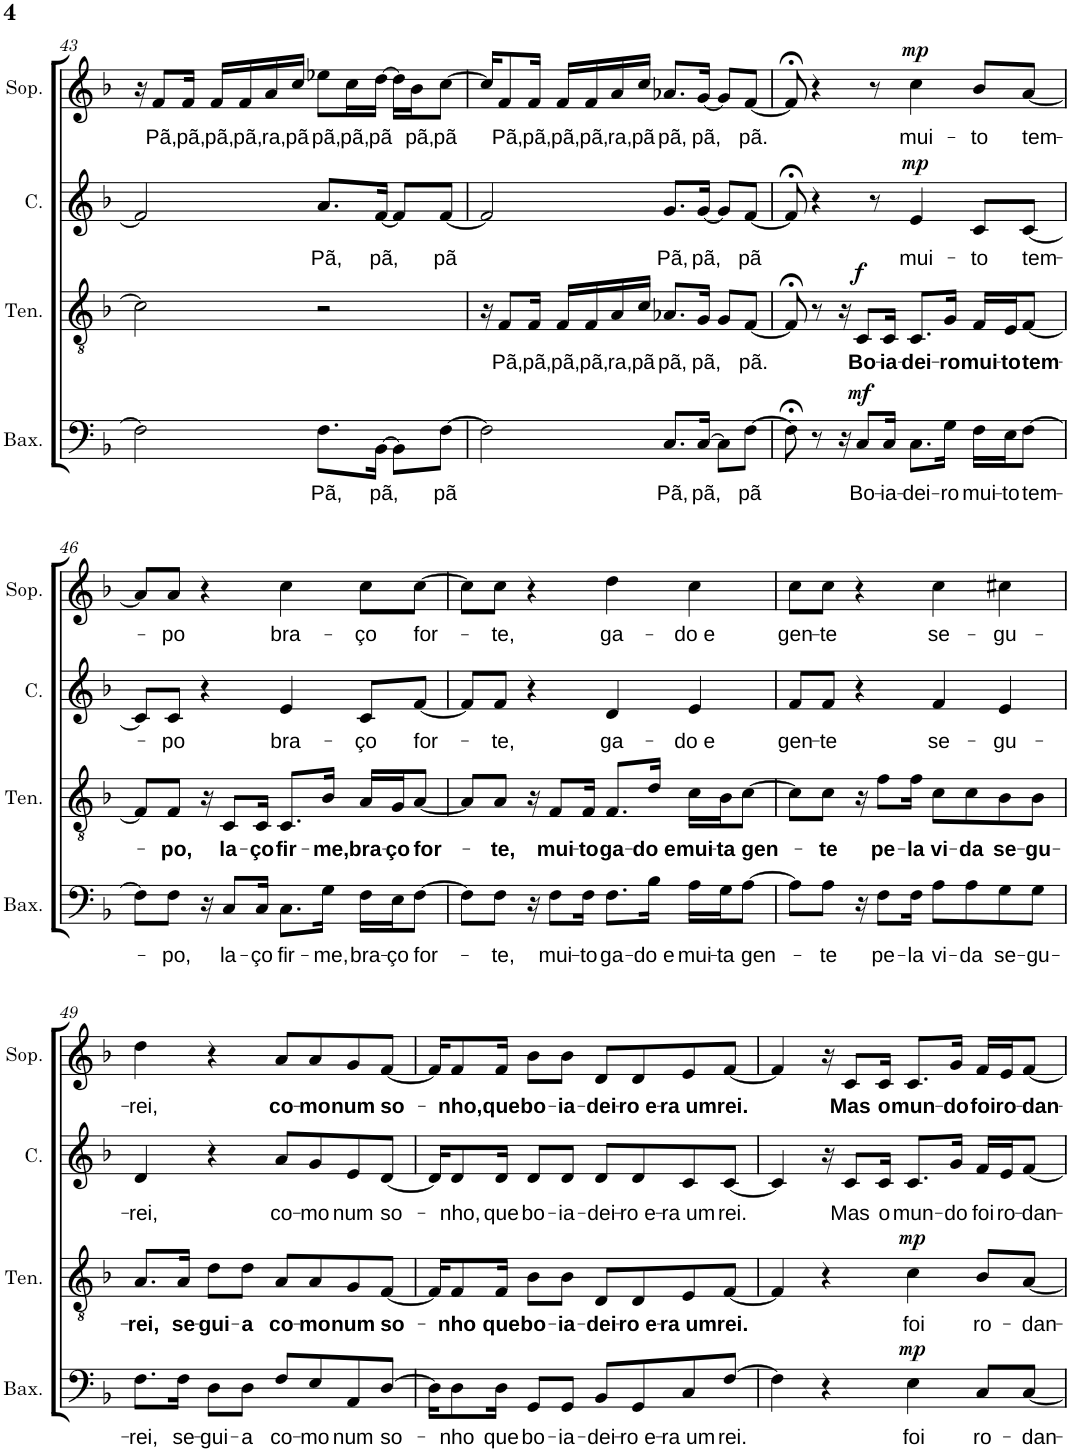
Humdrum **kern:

**kern	**text	**dynam	**kern	**text	**dynam	**kern	**text	**dynam	**kern	**text	**dynam
*part4	*part4	*part4	*part3	*part3	*part3	*part2	*part2	*part2	*part1	*part1	*part1
*staff4	*staff4	*staff4	*staff3	*staff3	*staff3	*staff2	*staff2	*staff2	*staff1	*staff1	*staff1
*I"Baixo	*	*	*I"Tenor	*	*	*I"Contralto	*	*	*I"Soprano	*	*
*I'Bax.	*	*	*I'Ten.	*	*	*I'C.	*	*	*I'Sop.	*	*
!!LO:PB:g=z
*clefF4	*	*	*clefGv2	*	*	*clefG2	*	*	*clefG2	*	*
*k[b-]	*	*	*k[b-]	*	*	*k[b-]	*	*	*k[b-]	*	*
*M4/4	*	*	*M4/4	*	*	*M4/4	*	*	*M4/4	*	*
=43	=43	=43	=43	=43	=43	=43	=43	=43	=43	=43	=43
2F\]	.	.	2c\]	.	.	2f/]	.	.	16r	.	.
!	!	!	!	!	!	!	!	!	!	!LO:LY:b	!
.	.	.	.	.	.	.	.	.	8f/L	Pã,	.
!	!	!	!	!	!	!	!	!	!	!LO:LY:b	!
.	.	.	.	.	.	.	.	.	16f/Jk	pã,	.
!	!	!	!	!	!	!	!	!	!	!LO:LY:b	!
.	.	.	.	.	.	.	.	.	16f/LL	pã,	.
!	!	!	!	!	!	!	!	!	!	!LO:LY:b	!
.	.	.	.	.	.	.	.	.	16f/	pã,	.
!	!	!	!	!	!	!	!	!	!	!LO:LY:b	!
.	.	.	.	.	.	.	.	.	16a/	ra,	.
!	!	!	!	!	!	!	!	!	!	!LO:LY:b	!
.	.	.	.	.	.	.	.	.	16cc/JJ	pã	.
!	!LO:LY:b	!	!	!	!	!	!LO:LY:b	!	!	!LO:LY:b	!
8.F\L	Pã,	.	2r	.	.	8.a/L	Pã,	.	8ee-X\L	pã,	.
!	!	!	!	!	!	!	!	!	!	!LO:LY:b	!
.	.	.	.	.	.	.	.	.	16cc\L	pã,	.
!	!LO:LY:b	!	!	!	!	!	!LO:LY:b	!	!	!LO:LY:b	!
[16BB-\Jk	pã,	.	.	.	.	[16f/Jk	pã,	.	[16dd\JJ	pã	.
8BB-\L]	.	.	.	.	.	8f/L]	.	.	16dd\LL]	.	.
!	!	!	!	!	!	!	!	!	!	!LO:LY:b	!
.	.	.	.	.	.	.	.	.	16b-\J	pã,	.
!	!LO:LY:b	!	!	!	!	!	!LO:LY:b	!	!	!LO:LY:b	!
[8F\J	pã	.	.	.	.	[8f/J	pã	.	[8cc\J	pã	.
=44	=44	=44	=44	=44	=44	=44	=44	=44	=44	=44	=44
2F\]	.	.	16r	.	.	2f/]	.	.	16cc/KL]	.	.
!	!	!	!	!LO:LY:b	!	!	!	!	!	!LO:LY:b	!
.	.	.	8F/L	Pã,	.	.	.	.	8f/	Pã,	.
!	!	!	!	!LO:LY:b	!	!	!	!	!	!LO:LY:b	!
.	.	.	16F/Jk	pã,	.	.	.	.	16f/Jk	pã,	.
!	!	!	!	!LO:LY:b	!	!	!	!	!	!LO:LY:b	!
.	.	.	16F/LL	pã,	.	.	.	.	16f/LL	pã,	.
!	!	!	!	!LO:LY:b	!	!	!	!	!	!LO:LY:b	!
.	.	.	16F/	pã,	.	.	.	.	16f/	pã,	.
!	!	!	!	!LO:LY:b	!	!	!	!	!	!LO:LY:b	!
.	.	.	16A/	ra,	.	.	.	.	16a/	ra,	.
!	!	!	!	!LO:LY:b	!	!	!	!	!	!LO:LY:b	!
.	.	.	16c/JJ	pã	.	.	.	.	16cc/JJ	pã	.
!	!LO:LY:b	!	!	!LO:LY:b	!	!	!LO:LY:b	!	!	!LO:LY:b	!
8.C/L	Pã,	.	8.A-X/L	pã,	.	8.g/L	Pã,	.	8.a-X/L	pã,	.
!	!LO:LY:b	!	!	!LO:LY:b	!	!	!LO:LY:b	!	!	!LO:LY:b	!
[16C/Jk	pã,	.	16G/Jk	pã,	.	[16g/Jk	pã,	.	[16g/Jk	pã,	.
8C\L]	.	.	8G/L	.	.	8g/L]	.	.	8g/L]	.	.
!	!LO:LY:b	!	!	!LO:LY:b	!	!	!LO:LY:b	!	!	!LO:LY:b	!
[8F\J	pã	.	[8F/J	pã.	.	[8f/J	pã	.	[8f/J	pã.	.
=45	=45	=45	=45	=45	=45	=45	=45	=45	=45	=45	=45
8F;<\]	.	.	8F;</]	.	.	8f;</]	.	.	8f;</]	.	.
8r	.	.	8r	.	.	4r	.	.	4r	.	.
16r	.	.	16r	.	.	.	.	.	.	.	.
!	!LO:LY:b	!LO:DY:a	!	!LO:LY:b	!LO:DY:a	!	!	!	!	!	!
8C/L	Bo-	mf	8C/L	Bo-	f	.	.	.	.	.	.
.	.	.	.	.	.	8r	.	.	8r	.	.
!	!LO:LY:b	!	!	!LO:LY:b	!	!	!	!	!	!	!
16C/Jk	-ia-	.	16C/Jk	-ia-	.	.	.	.	.	.	.
!	!LO:LY:b	!	!	!LO:LY:b	!	!	!LO:LY:b	!LO:DY:a	!	!LO:LY:b	!LO:DY:a
8.C\L	-dei-	.	8.C/L	-dei-	.	4e/	mui-	mp	4cc\	mui-	mp
!	!LO:LY:b	!	!	!LO:LY:b	!	!	!	!	!	!	!
16G\Jk	-ro	.	16G/Jk	-ro	.	.	.	.	.	.	.
!	!LO:LY:b	!	!	!LO:LY:b	!	!	!LO:LY:b	!	!	!LO:LY:b	!
16F\LL	mui-	.	16F/LL	mui-	.	8c/L	-to	.	8b-/L	-to	.
!	!LO:LY:b	!	!	!LO:LY:b	!	!	!	!	!	!	!
16E\J	-to	.	16E/J	-to	.	.	.	.	.	.	.
!	!LO:LY:b	!	!	!LO:LY:b	!	!	!LO:LY:b	!	!	!LO:LY:b	!
[8F\J	tem-	.	[8F/J	tem-	.	[8c/J	tem-	.	[8a/J	tem-	.
!!LO:LB:g=z
=46	=46	=46	=46	=46	=46	=46	=46	=46	=46	=46	=46
8F\L]	.	.	8F/L]	.	.	8c/L]	.	.	8a/L]	.	.
!	!LO:LY:b	!	!	!LO:LY:b	!	!	!LO:LY:b	!	!	!LO:LY:b	!
8F\J	-po,	.	8F/J	-po,	.	8c/J	-po	.	8a/J	-po	.
16r	.	.	16r	.	.	4r	.	.	4r	.	.
!	!LO:LY:b	!	!	!LO:LY:b	!	!	!	!	!	!	!
8C/L	la-	.	8C/L	la-	.	.	.	.	.	.	.
!	!LO:LY:b	!	!	!LO:LY:b	!	!	!	!	!	!	!
16C/Jk	-ço	.	16C/Jk	-ço	.	.	.	.	.	.	.
!	!LO:LY:b	!	!	!LO:LY:b	!	!	!LO:LY:b	!	!	!LO:LY:b	!
8.C\L	fir-	.	8.C/L	fir-	.	4e/	bra-	.	4cc\	bra-	.
!	!LO:LY:b	!	!	!LO:LY:b	!	!	!	!	!	!	!
16G\Jk	-me,	.	16B-/Jk	-me,	.	.	.	.	.	.	.
!	!LO:LY:b	!	!	!LO:LY:b	!	!	!LO:LY:b	!	!	!LO:LY:b	!
16F\LL	bra-	.	16A/LL	bra-	.	8c/L	-ço	.	8cc\L	-ço	.
!	!LO:LY:b	!	!	!LO:LY:b	!	!	!	!	!	!	!
16E\J	-ço	.	16G/J	-ço	.	.	.	.	.	.	.
!	!LO:LY:b	!	!	!LO:LY:b	!	!	!LO:LY:b	!	!	!LO:LY:b	!
[8F\J	for-	.	[8A/J	for-	.	[8f/J	for-	.	[8cc\J	for-	.
=47	=47	=47	=47	=47	=47	=47	=47	=47	=47	=47	=47
8F\L]	.	.	8A/L]	.	.	8f/L]	.	.	8cc\L]	.	.
!	!LO:LY:b	!	!	!LO:LY:b	!	!	!LO:LY:b	!	!	!LO:LY:b	!
8F\J	-te,	.	8A/J	-te,	.	8f/J	-te,	.	8cc\J	-te,	.
16r	.	.	16r	.	.	4r	.	.	4r	.	.
!	!LO:LY:b	!	!	!LO:LY:b	!	!	!	!	!	!	!
8F\L	mui-	.	8F/L	mui-	.	.	.	.	.	.	.
!	!LO:LY:b	!	!	!LO:LY:b	!	!	!	!	!	!	!
16F\Jk	-to	.	16F/Jk	-to	.	.	.	.	.	.	.
!	!LO:LY:b	!	!	!LO:LY:b	!	!	!LO:LY:b	!	!	!LO:LY:b	!
8.F\L	ga-	.	8.F/L	ga-	.	4d/	ga-	.	4dd\	ga-	.
!	!LO:LY:b	!	!	!LO:LY:b	!	!	!	!	!	!	!
16B-\Jk	-do e	.	16d/Jk	-do e	.	.	.	.	.	.	.
!	!LO:LY:b	!	!	!LO:LY:b	!	!	!LO:LY:b	!	!	!LO:LY:b	!
16A\LL	mui-	.	16c\LL	mui-	.	4e/	-do e	.	4cc\	-do e	.
!	!LO:LY:b	!	!	!LO:LY:b	!	!	!	!	!	!	!
16G\J	-ta	.	16B-\J	-ta	.	.	.	.	.	.	.
!	!LO:LY:b	!	!	!LO:LY:b	!	!	!	!	!	!	!
[8A\J	gen-	.	[8c\J	gen-	.	.	.	.	.	.	.
=48	=48	=48	=48	=48	=48	=48	=48	=48	=48	=48	=48
!	!	!	!	!	!	!	!LO:LY:b	!	!	!LO:LY:b	!
8A\L]	.	.	8c\L]	.	.	8f/L	gen-	.	8cc\L	gen-	.
!	!LO:LY:b	!	!	!LO:LY:b	!	!	!LO:LY:b	!	!	!LO:LY:b	!
8A\J	-te	.	8c\J	-te	.	8f/J	-te	.	8cc\J	-te	.
16r	.	.	16r	.	.	4r	.	.	4r	.	.
!	!LO:LY:b	!	!	!LO:LY:b	!	!	!	!	!	!	!
8F\L	pe-	.	8f\L	pe-	.	.	.	.	.	.	.
!	!LO:LY:b	!	!	!LO:LY:b	!	!	!	!	!	!	!
16F\Jk	-la	.	16f\Jk	-la	.	.	.	.	.	.	.
!	!LO:LY:b	!	!	!LO:LY:b	!	!	!LO:LY:b	!	!	!LO:LY:b	!
8A\L	vi-	.	8c\L	vi-	.	4f/	se-	.	4cc\	se-	.
!	!LO:LY:b	!	!	!LO:LY:b	!	!	!	!	!	!	!
8A\	-da	.	8c\	-da	.	.	.	.	.	.	.
!	!LO:LY:b	!	!	!LO:LY:b	!	!	!LO:LY:b	!	!	!LO:LY:b	!
8G\	se-	.	8B-\	se-	.	4e/	-gu-	.	4cc#X\	-gu-	.
!	!LO:LY:b	!	!	!LO:LY:b	!	!	!	!	!	!	!
8G\J	-gu-	.	8B-\J	-gu-	.	.	.	.	.	.	.
!!LO:LB:g=z
=49	=49	=49	=49	=49	=49	=49	=49	=49	=49	=49	=49
!	!LO:LY:b	!	!	!LO:LY:b	!	!	!LO:LY:b	!	!	!LO:LY:b	!
8.F\L	-rei,	.	8.A/L	-rei,	.	4d/	-rei,	.	4dd\	-rei,	.
!	!LO:LY:b	!	!	!LO:LY:b	!	!	!	!	!	!	!
16F\Jk	se-	.	16A/Jk	se-	.	.	.	.	.	.	.
!	!LO:LY:b	!	!	!LO:LY:b	!	!	!	!	!	!	!
8D\L	-gui-	.	8d\L	-gui-	.	4r	.	.	4r	.	.
!	!LO:LY:b	!	!	!LO:LY:b	!	!	!	!	!	!	!
8D\J	-a	.	8d\J	-a	.	.	.	.	.	.	.
!	!LO:LY:b	!	!	!LO:LY:b	!	!	!LO:LY:b	!	!	!LO:LY:b	!
8F/L	co-	.	8A/L	co-	.	8a/L	co-	.	8a/L	co-	.
!	!LO:LY:b	!	!	!LO:LY:b	!	!	!LO:LY:b	!	!	!LO:LY:b	!
8E/	-mo	.	8A/	-mo	.	8g/	-mo	.	8a/	-mo	.
!	!LO:LY:b	!	!	!LO:LY:b	!	!	!LO:LY:b	!	!	!LO:LY:b	!
8AA/	num	.	8G/	num	.	8e/	num	.	8g/	num	.
!	!LO:LY:b	!	!	!LO:LY:b	!	!	!LO:LY:b	!	!	!LO:LY:b	!
[8D/J	so-	.	[8F/J	so-	.	[8d/J	so-	.	[8f/J	so-	.
=50	=50	=50	=50	=50	=50	=50	=50	=50	=50	=50	=50
16D\KL]	.	.	16F/KL]	.	.	16d/KL]	.	.	16f/KL]	.	.
!	!LO:LY:b	!	!	!LO:LY:b	!	!	!LO:LY:b	!	!	!LO:LY:b	!
8D\	-nho	.	8F/	-nho	.	8d/	-nho,	.	8f/	-nho,	.
!	!LO:LY:b	!	!	!LO:LY:b	!	!	!LO:LY:b	!	!	!LO:LY:b	!
16D\Jk	que	.	16F/Jk	que	.	16d/Jk	que	.	16f/Jk	que	.
!	!LO:LY:b	!	!	!LO:LY:b	!	!	!LO:LY:b	!	!	!LO:LY:b	!
8GG/L	bo-	.	8B-\L	bo-	.	8d/L	bo-	.	8b-\L	bo-	.
!	!LO:LY:b	!	!	!LO:LY:b	!	!	!LO:LY:b	!	!	!LO:LY:b	!
8GG/J	-ia-	.	8B-\J	-ia-	.	8d/J	-ia-	.	8b-\J	-ia-	.
!	!LO:LY:b	!	!	!LO:LY:b	!	!	!LO:LY:b	!	!	!LO:LY:b	!
8BB-/L	-dei-	.	8D/L	-dei-	.	8d/L	-dei-	.	8d/L	-dei-	.
!	!LO:LY:b	!	!	!LO:LY:b	!	!	!LO:LY:b	!	!	!LO:LY:b	!
8GG/	-ro e-	.	8D/	-ro e-	.	8d/	-ro e-	.	8d/	-ro e-	.
!	!LO:LY:b	!	!	!LO:LY:b	!	!	!LO:LY:b	!	!	!LO:LY:b	!
8C/	-ra um	.	8E/	-ra um	.	8c/	-ra um	.	8e/	-ra um	.
!	!LO:LY:b	!	!	!LO:LY:b	!	!	!LO:LY:b	!	!	!LO:LY:b	!
[8F/J	rei.	.	[8F/J	rei.	.	[8c/J	rei.	.	[8f/J	rei.	.
=51	=51	=51	=51	=51	=51	=51	=51	=51	=51	=51	=51
4F\]	.	.	4F/]	.	.	4c/]	.	.	4f/]	.	.
4r	.	.	4r	.	.	16r	.	.	16r	.	.
!	!	!	!	!	!	!	!LO:LY:b	!	!	!LO:LY:b	!
.	.	.	.	.	.	8c/L	Mas	.	8c/L	Mas	.
!	!	!	!	!	!	!	!LO:LY:b	!	!	!LO:LY:b	!
.	.	.	.	.	.	16c/Jk	o	.	16c/Jk	o	.
!	!LO:LY:b	!LO:DY:a	!	!LO:LY:b	!LO:DY:a	!	!LO:LY:b	!	!	!LO:LY:b	!
4E\	foi	mp	4c\	foi	mp	8.c/L	mun-	.	8.c/L	mun-	.
!	!	!	!	!	!	!	!LO:LY:b	!	!	!LO:LY:b	!
.	.	.	.	.	.	16g/Jk	-do	.	16g/Jk	-do	.
!	!LO:LY:b	!	!	!LO:LY:b	!	!	!LO:LY:b	!	!	!LO:LY:b	!
8C/L	ro-	.	8B-/L	ro-	.	16f/LL	foi	.	16f/LL	foi	.
!	!	!	!	!	!	!	!LO:LY:b	!	!	!LO:LY:b	!
.	.	.	.	.	.	16e/J	ro-	.	16e/J	ro-	.
!	!LO:LY:b	!	!	!LO:LY:b	!	!	!LO:LY:b	!	!	!LO:LY:b	!
[8C/J	-dan-	.	[8A/J	-dan-	.	[8f/J	-dan-	.	[8f/J	-dan-	.
=	=	=	=	=	=	=	=	=	=	=	=
*-	*-	*-	*-	*-	*-	*-	*-	*-	*-	*-	*-
